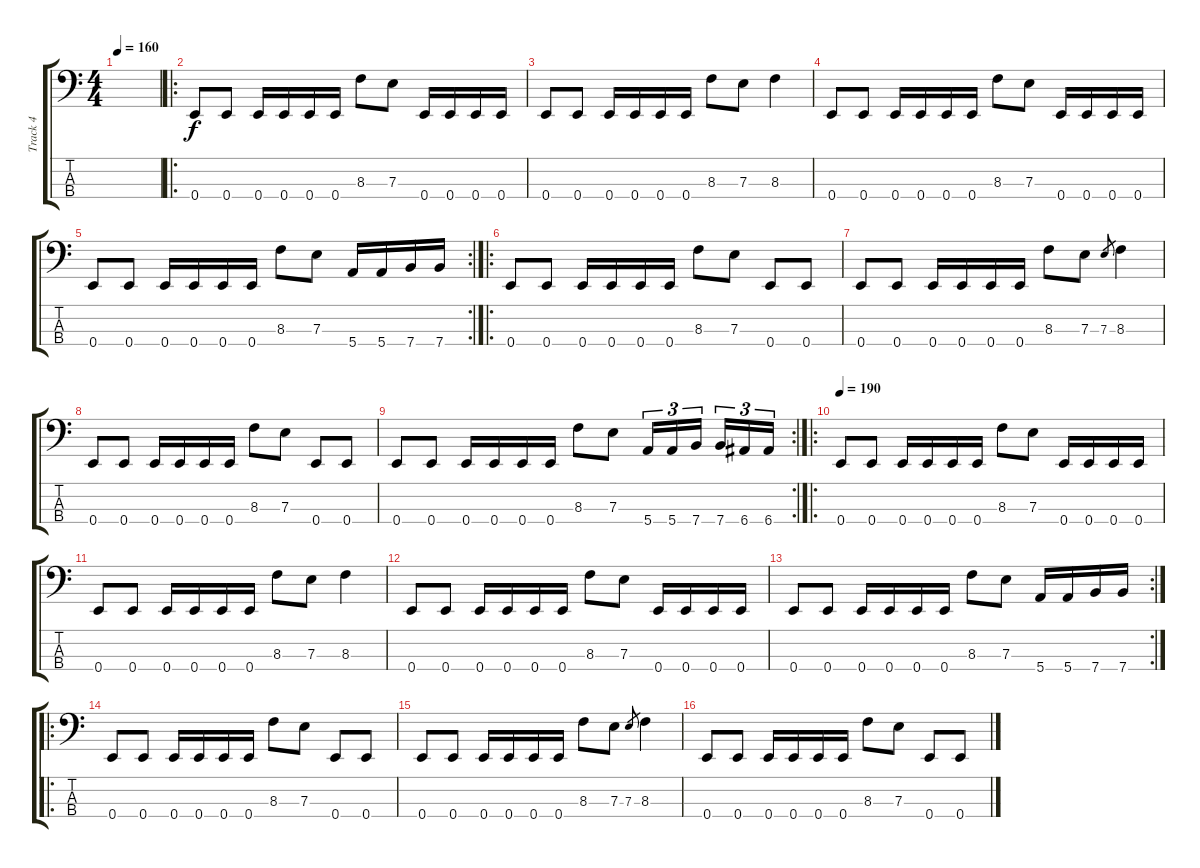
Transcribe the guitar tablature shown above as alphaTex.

\track ("Track 4" "Track 4") {instrument electricbassfinger}
\staff {score tabs}
\tuning (G2 D2 A1 E1) {hide}
\ts (4 4)
\tempo 160
\clef f4
\ks c
|
\ro
0.4.8 0.4.8 0.4.16 0.4.16 0.4.16 0.4.16 8.3.8 7.3.8 0.4.16 0.4.16 0.4.16 0.4.16 |
0.4.8 0.4.8 0.4.16 0.4.16 0.4.16 0.4.16 8.3.8 7.3.8 8.3.4 |
0.4.8 0.4.8 0.4.16 0.4.16 0.4.16 0.4.16 8.3.8 7.3.8 0.4.16 0.4.16 0.4.16 0.4.16 |
\rc 2
0.4.8 0.4.8 0.4.16 0.4.16 0.4.16 0.4.16 8.3.8 7.3.8 5.4.16 5.4.16 7.4.16 7.4.16 |
\ro
0.4.8 0.4.8 0.4.16 0.4.16 0.4.16 0.4.16 8.3.8 7.3.8 0.4.8 0.4.8 |
0.4.8 0.4.8 0.4.16 0.4.16 0.4.16 0.4.16 8.3.8 7.3.8 7.3.8{gr} 8.3.4 |
0.4.8 0.4.8 0.4.16 0.4.16 0.4.16 0.4.16 8.3.8 7.3.8 0.4.8 0.4.8 |
\rc 2
0.4.8 0.4.8 0.4.16 0.4.16 0.4.16 0.4.16 8.3.8 7.3.8 5.4.16{tu (3 2)} 5.4.16{tu (3 2)} 7.4.16{tu (3 2)} 7.4.16{tu (3 2)} 6.4.16{tu (3 2)} 6.4.16{tu (3 2)} |
\ro
\tempo 190
0.4.8 0.4.8 0.4.16 0.4.16 0.4.16 0.4.16 8.3.8 7.3.8 0.4.16 0.4.16 0.4.16 0.4.16 |
0.4.8 0.4.8 0.4.16 0.4.16 0.4.16 0.4.16 8.3.8 7.3.8 8.3.4 |
0.4.8 0.4.8 0.4.16 0.4.16 0.4.16 0.4.16 8.3.8 7.3.8 0.4.16 0.4.16 0.4.16 0.4.16 |
\rc 2
0.4.8 0.4.8 0.4.16 0.4.16 0.4.16 0.4.16 8.3.8 7.3.8 5.4.16 5.4.16 7.4.16 7.4.16 |
\ro
0.4.8 0.4.8 0.4.16 0.4.16 0.4.16 0.4.16 8.3.8 7.3.8 0.4.8 0.4.8 |
0.4.8 0.4.8 0.4.16 0.4.16 0.4.16 0.4.16 8.3.8 7.3.8 7.3.8{gr} 8.3.4 |
0.4.8 0.4.8 0.4.16 0.4.16 0.4.16 0.4.16 8.3.8 7.3.8 0.4.8 0.4.8
